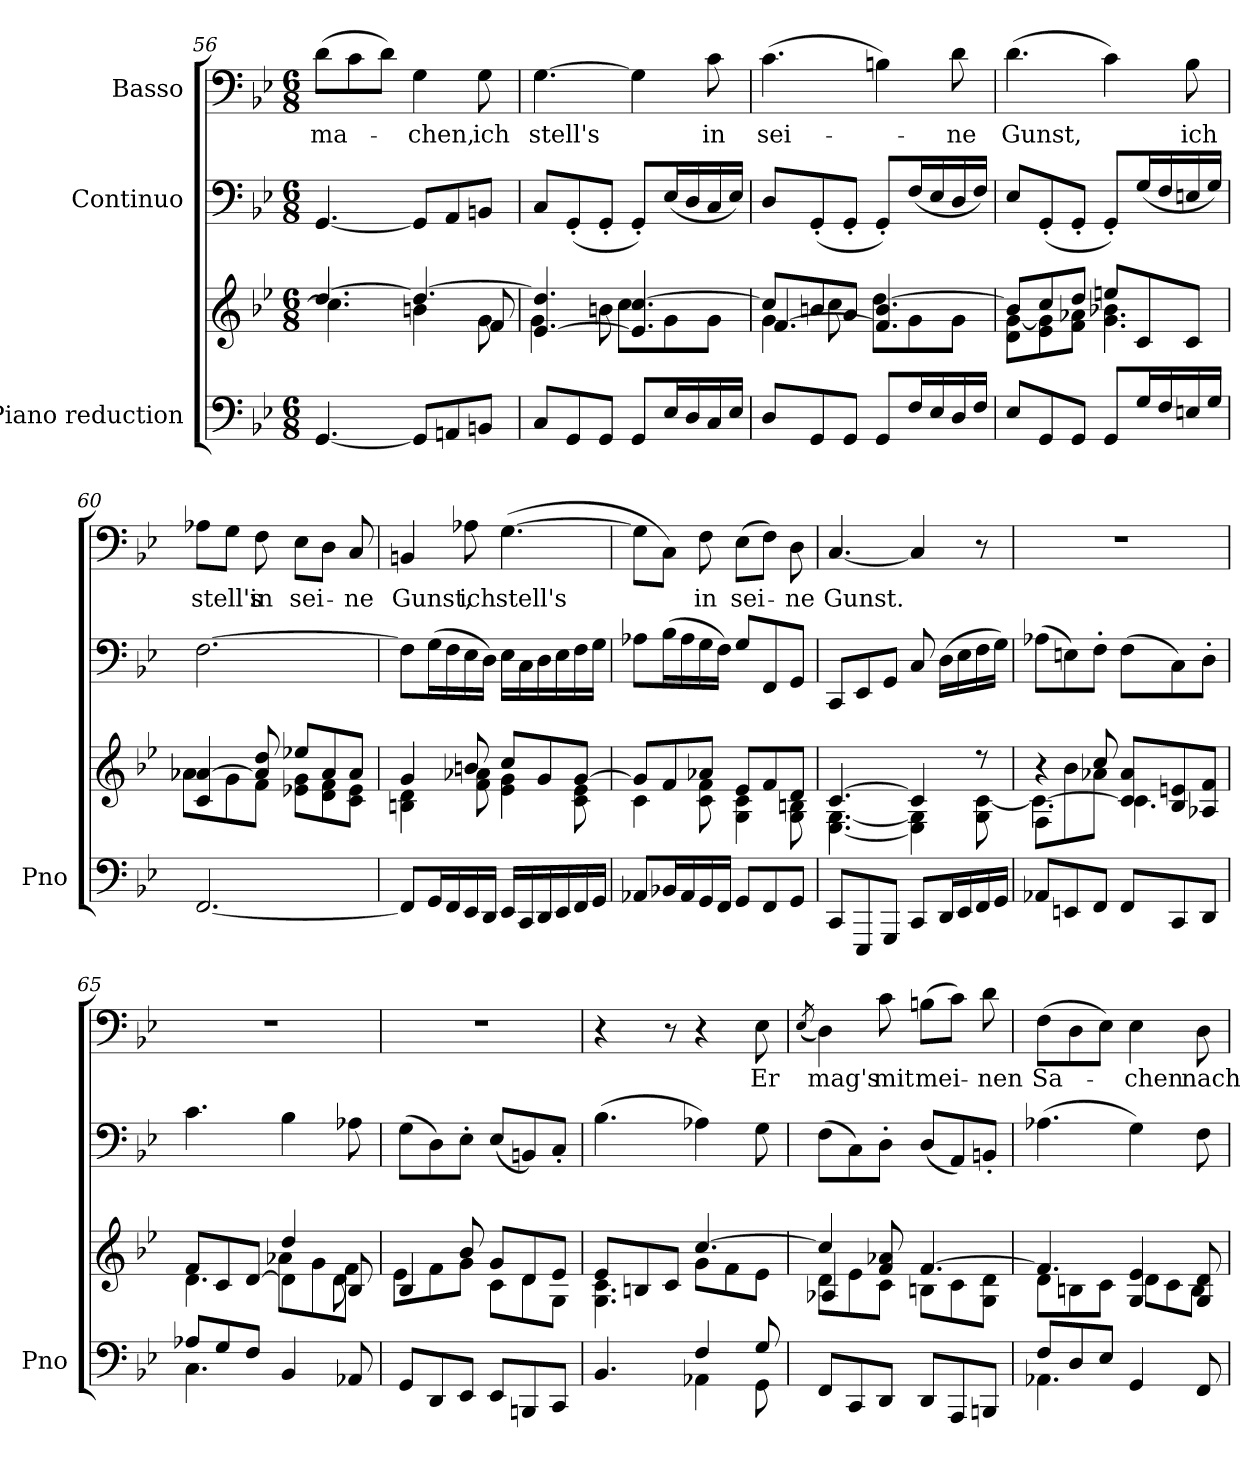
**kern	**kern	**kern	**kern	**text
*part3	*part3	*part2	*part1	*part1
*staff4	*staff3	*staff2	*staff1	*staff1
*I"Piano reduction	*	*I"Continuo	*I"Basso	*
*I'Pno	*	*	*	*
*clefF4	*clefG2	*clefF4	*clefF4	*
*k[b-e-]	*k[b-e-]	*k[b-e-]	*k[b-e-]	*
*M6/8	*M6/8	*M6/8	*M6/8	*
=56	=56	=56	=56	=56
*	*^	*	*	*
*	*	*^	*	*	*
!	!	!	!	!	!	!LO:LY:b
[4.GG/	[4.dd/	4.cc\]	4.ryy	[4.GG/	(>8d\L	ma-
.	.	.	.	.	8c\	.
.	.	.	.	.	8d\J)	.
!	!	!	!	!	!	!LO:LY:b
8GG/L]	4.dd/_	4bn\	4ryy	8GG/L]	4G\	-chen,
8AAn/	.	.	.	8AA/	.	.
!	!	!	!	!	!	!LO:LY:b
8BBn/J	.	8g\	8f/	8BBn/J	8G\	ich
=57	=57	=57	=57	=57	=57	=57
!	!	!	!	!	!	!LO:LY:b
*	*	*v	*v	*	*	*
8C/L	[4.e-/ 4.dd/]	4g\	8C/L	[4.G\	stell's
8GG/	.	.	(<8GG'/	.	.
8GG/J	.	8bn\	8GG'/J	.	.
8GG/L	4.e-/] [4.cc/	8cc\L	8GG'/L)	4G\]	.
16E-/L	.	8g\	(<16E-/L	.	.
16D/	.	.	16D/	.	.
!	!	!	!	!	!LO:LY:b
16C/	.	8g\J	16C/	8c\	in
16E-/JJ	.	.	16E-/JJ)	.	.
=58	=58	=58	=58	=58	=58
*	*	*^	*	*	*
!	!	!	!	!	!	!LO:LY:b
8D/L	8cc/L]	4g\	[4.f/	8D/L	(>4.c\	sei-
8GG/	8bn/	.	.	(<8GG'/	.	.
8GG/J	8a/J	8cc\	.	8GG'/J	.	.
8GG/L	4.f/] [4.b/	8dd\L	4.ryy	8GG'/L)	4Bn\)	.
16F/L	.	8g\	.	(<16F/L	.	.
16E-/	.	.	.	16E-/	.	.
!	!	!	!	!	!	!LO:LY:b
16D/	.	8g\J	.	16D/	8d\	-ne
16F/JJ	.	.	.	16F/JJ)	.	.
*	*	*v	*v	*	*	*
=59	=59	=59	=59	=59	=59
!	!	!	!	!	!LO:LY:b
8E-/L	8b/L]	8d\ [8g\L	8E-/L	(>4.d\	Gunst,
8GG/	8cc/	8e-\ 8g\]	(<8GG'/	.	.
8GG/J	8dd/J	8f\ 8a-X\J	8GG'/J	.	.
8GG/L	8een/L	4.g\ 4.b-X\	8GG'/L)	4c\)	.
16G/L	8c/	.	(<16G/L	.	.
16F/	.	.	16F/	.	.
!	!	!	!	!	!LO:LY:b
16En/	8c/J	.	16En/	8B-\	ich
16G/JJ	.	.	16G/JJ)	.	.
!!LO:LB:g=z
=60	=60	=60	=60	=60	=60
!	!	!	!	!	!LO:LY:b
[2.FF/	4c/ [4a-X/	8a-\L	[2.F\	8A-X\L	stell's
.	.	8g\	.	8G\J	.
!	!	!	!	!	!LO:LY:b
.	8a-/] 8dd/	8f\J	.	8F\	in
!	!	!	!	!	!LO:LY:b
.	8ee-X/L	8e-X\ 8g\L	.	8E-\L	sei-
.	8a-/	8d\ 8f\	.	8D\J	.
!	!	!	!	!	!LO:LY:b
.	8a-/J	8c\ 8e-\J	.	8C/	-ne
=61	=61	=61	=61	=61	=61
!	!	!	!	!	!LO:LY:b
8FF/L]	4g/	4Bn\ 4d\	8F\L]	4BBn/	Gunst,
16GG/L	.	.	(>16G\L	.	.
16FF/	.	.	16F\	.	.
!	!	!	!	!	!LO:LY:b
16EE-/	8bn/	8f\ 8a-X\	16E-\	8A-X\	ich
16DD/JJ	.	.	16D\JJ)	.	.
!	!	!	!	!	!LO:LY:b
16EE-/LL	8cc/L	4e-\ 4g\	16E-\LL	(>[4.G\	stell's
16CC/	.	.	16C\	.	.
16DD/	8g/	.	16D\	.	.
16EE-/	.	.	16E-\	.	.
16FF/	[8g/J	8c\ 8e-\	16F\	.	.
16GG/JJ	.	.	16G\JJ	.	.
=62	=62	=62	=62	=62	=62
8AA-X/L	8g/L]	4c\	8A-X\L	8G\L]	.
16BB-X/L	8f/	.	(>16B-\L	8C\J)	.
16AA-/	.	.	16A-\	.	.
!	!	!	!	!	!LO:LY:b
16GG/	8a-X/J	8c\ 8f\	16G\	8F\	in
16FF/JJ	.	.	16F\JJ)	.	.
!	!	!	!	!	!LO:LY:b
8GG/L	8e-/L	4G\ 4c\	8G/L	(>8E-\L	sei-
8FF/	8f/	.	8FF/	8F\J)	.
!	!	!	!	!	!LO:LY:b
8GG/J	8d/J	8G\ 8Bn\	8GG/J	8D\	-ne
=63	=63	=63	=63	=63	=63
!	!	!	!	!	!LO:LY:b
8CC/L	[4.c/	[4.E-\ [4.G\	8CC/L	[4.C/	Gunst.
8EEE-/	.	.	8EE-/	.	.
8GGG/J	.	.	8GG/J	.	.
8CC/L	4c/]	4E-\] 4G\]	8C/	4C/]	.
16DD/L	.	.	(>16D\LL	.	.
16EE-/	.	.	16E-\	.	.
16FF/	8r	8G\ [8c\	16F\	8r	.
16GG/JJ	.	.	16G\JJ)	.	.
=64	=64	=64	=64	=64	=64
*	*	*^	*	*	*
8AA-X/L	4r	8F/L	4.c\_	(>8A-X\L	2.r	.
8EEn/	.	8b-\	.	8En\)	.	.
8FF/J	8cc/	8a-X\J	.	8F'\J	.	.
8FF/L	8c/] 8a-/L	4.c\	4.ryy	(>8F\L	.	.
8CC/	8B-/ 8en/	.	.	8C\)	.	.
8DD/J	8A-X/ 8f/J	.	.	8D'\J	.	.
=65	=65	=65	=65	=65	=65	=65
*^	*	*	*	*	*	*
8A-X/L	4.C\	8f/L	4.d\	4.ryy	4.c\	2.r	.
8G/	.	8c/	.	.	.	.	.
8F/J	.	[8d/J	.	.	.	.	.
4BB-/	4.ryy	4dd/	4d\]	8a-X\L	4B-\	.	.
.	.	.	.	8g\	.	.	.
8AA-X/	.	8B-/	8d\	8f\J	8A-X\	.	.
*v	*v	*	*	*	*	*	*
*	*	*v	*v	*	*	*
!!LO:LB:g=z
=66	=66	=66	=66	=66	=66
8GG/L	4B-/	8e-\L	(>8G\L	2.r	.
8DD/	.	8f\	8D\)	.	.
8EE-/J	8b-/	8g\J	8E-'\J	.	.
8EE-/L	8g/L	8c\L	(<8E-/L	.	.
8BBBn/	8d/	8d\	8BBn/)	.	.
8CC/J	8e-/J	8G\J	8C'/J	.	.
=67	=67	=67	=67	=67	=67
*^	*	*	*	*	*
4.BB-/	4.ryy	8e-/L	4.G\ 4.c\	(>4.B-\	4r	.
.	.	8Bn/	.	.	.	.
.	.	8c/J	.	.	8r	.
4F/	4AA-X\	[4.cc/	8g\L	4A-X\)	4r	.
.	.	.	8f\	.	.	.
!	!	!	!	!	!	!LO:LY:b
8G/	8GG\	.	8e-\J	8G\	8E-\	Er
*v	*v	*	*	*	*	*
*	*v	*v	*	*	*
=68	=68	=68	=68	=68
.	.	.	(<8qE-/	.
*	*^	*	*	*
*	*	*^	*	*	*
!	!	!	!	!	!	!LO:LY:b
8FF/L	4cc/]	8d\L	4A-X/	(>8F\L	4D\)	mag's
8CC/	.	8e-\	.	8C\)	.	.
!	!	!	!	!	!	!LO:LY:b
8DD/J	8f/ 8a-X/	8c\J	2ryy	8D'\J	8c\	mit
!	!	!	!	!	!	!LO:LY:b
8DD/L	[4.f/	8Bn\L	.	(<8D/L	(>8Bn\L	mei-
8AAA/	.	8c\	.	8AA/)	8c\J)	.
!	!	!	!	!	!	!LO:LY:b
8BBBn/J	.	8G\ 8d\J	.	8BBn'/J	8d\	-nen
*	*	*v	*v	*	*	*
=69	=69	=69	=69	=69	=69
*^	*	*	*	*	*
!	!	!	!	!	!	!LO:LY:b
8F/L	4.AA-X\	4.f/]	8d\L	(>4.A-X\	(>8F\L	Sa-
8D/	.	.	8Bn\	.	8D\	.
8E-/J	.	.	8c\J	.	8E-\J)	.
!	!	!	!	!	!	!LO:LY:b
4GG/	4.ryy	4G/ 4e-/	8d\L	4G\)	4E-\	-chen
.	.	.	8c\	.	.	.
!	!	!	!	!	!	!LO:LY:b
8FF/	.	8G/ 8d/	8B\J	8F\	8D\	nach
*v	*v	*	*	*	*	*
*	*v	*v	*	*	*
=	=	=	=	=
*-	*-	*-	*-	*-
